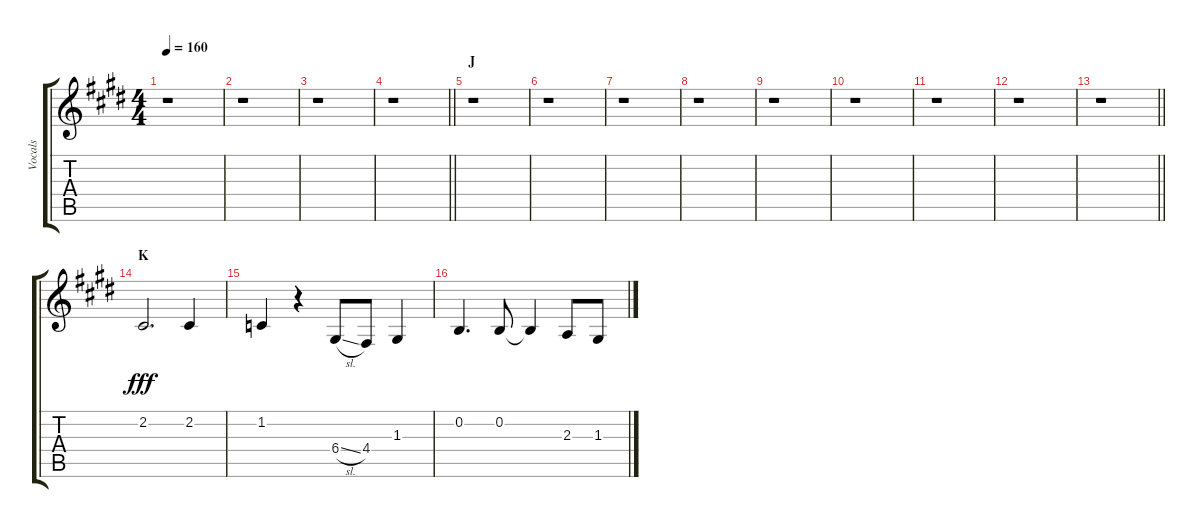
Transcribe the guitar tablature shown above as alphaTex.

\track ("Vocals" "Vocals") {instrument voiceoohs}
\staff {score tabs}
\tuning (E4 B3 G3 D3 A2 E2) {hide}
\ts (4 4)
\tempo 160
\clef g2
\ks e
r.1{dy fff} |
r.1 |
r.1 |
\barLineRight lightlight
r.1 |
\section ("" "J")
r.1 |
r.1 |
r.1 |
r.1 |
r.1 |
r.1 |
r.1 |
r.1 |
\barLineRight lightlight
r.1 |
\section ("" "K")
2.2.2{d} 2.2.4 |
1.2.4 r.4 6.4{sl}.8 4.4.8 1.3.4 |
0.2.4{d} 0.2.8 0.2{t}.4 2.3.8 1.3.8
